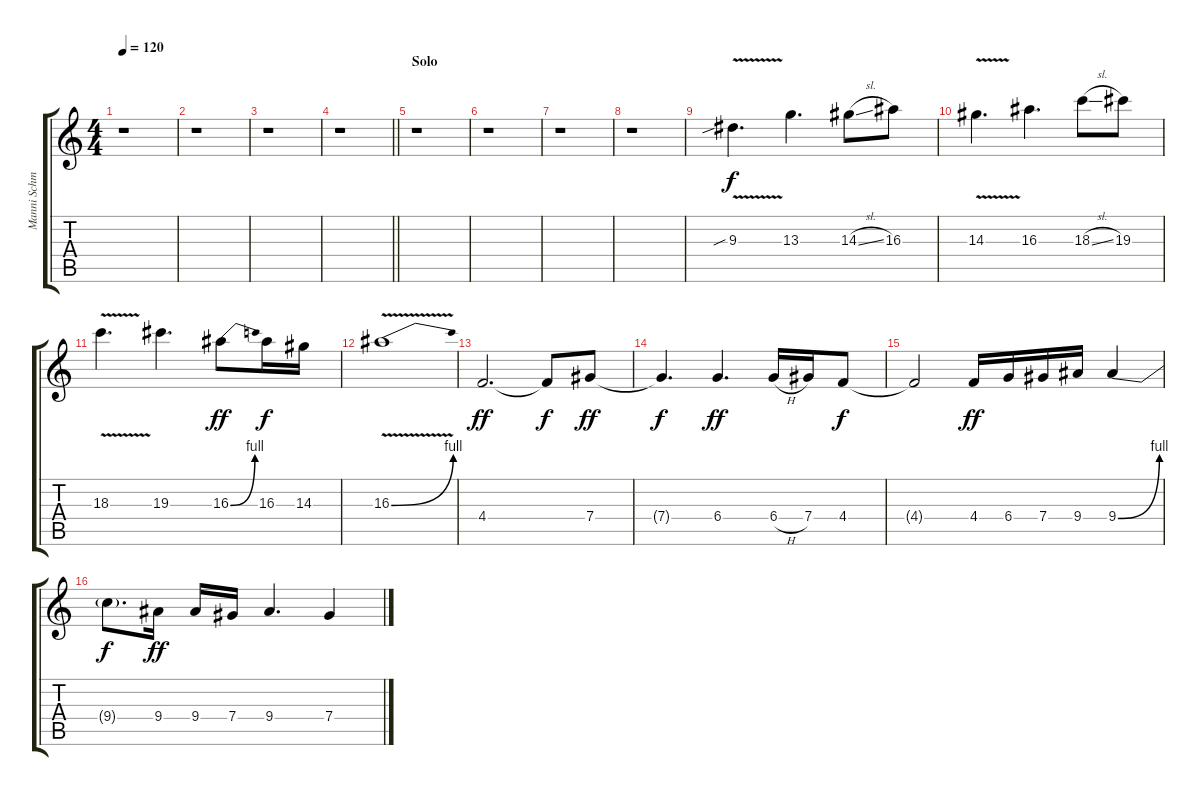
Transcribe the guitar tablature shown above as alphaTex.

\track ("Manni Schmidt" "Manni Schm") {instrument distortionguitar}
\staff {score tabs}
\tuning (Eb4 Bb3 Gb3 Db3 Ab2 Eb2) {hide}
\ts (4 4)
\tempo 120
\clef g2
\ks c
r.1{dy f} |
r.1 |
r.1 |
\barLineRight lightlight
r.1 |
\section ("" "Solo")
r.1 |
r.1 |
r.1 |
r.1 |
9.3{v sib}.4{d} 13.3.4{d} 14.3{sl}.8 16.3.8 |
14.3{v}.4{d} 16.3.4{d} 18.3{sl}.8 19.3.8 |
18.3{v}.4{d} 19.3.4{d} 16.3{be (bend 0 0 60 4)}.8{dy ff} 16.3.16{dy f} 14.3.16 |
16.3{be (bend 0 0 60 4) v}.1 |
4.4.2{d dy ff} 4.4{t}.8{dy f} 7.4.8{dy ff} |
7.4{t}.4{d dy f} 6.4.4{d dy ff} 6.4{h}.16 7.4.16 4.4.8{dy f} |
4.4{t}.2 4.4.16{dy ff} 6.4.16 7.4.16 9.4.16 9.4{be (bend 0 0 60 4)}.4 |
9.4{t}.8{d dy f} 9.4.16{dy ff} 9.4.16 7.4.16 9.4.4{d} 7.4.4
